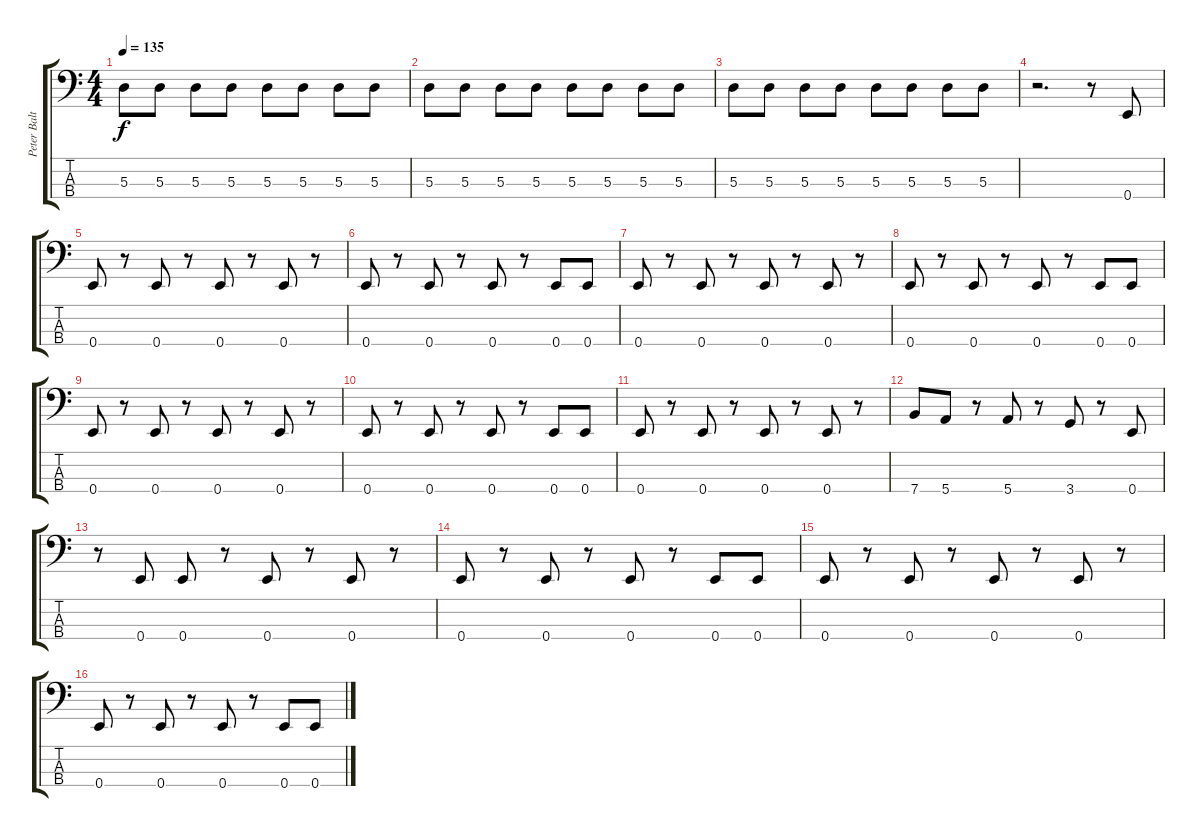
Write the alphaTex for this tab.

\track ("Peter Baltes" "Peter Balt") {instrument electricbasspick}
\staff {score tabs}
\tuning (G2 D2 A1 E1) {hide}
\ts (4 4)
\tempo 135
\clef f4
\ks c
5.3.8{dy f} 5.3.8 5.3.8 5.3.8 5.3.8 5.3.8 5.3.8 5.3.8 |
5.3.8 5.3.8 5.3.8 5.3.8 5.3.8 5.3.8 5.3.8 5.3.8 |
5.3.8 5.3.8 5.3.8 5.3.8 5.3.8 5.3.8 5.3.8 5.3.8 |
r.2{d} r.8 0.4.8 |
0.4.8 r.8 0.4.8 r.8 0.4.8 r.8 0.4.8 r.8 |
0.4.8 r.8 0.4.8 r.8 0.4.8 r.8 0.4.8 0.4.8 |
0.4.8 r.8 0.4.8 r.8 0.4.8 r.8 0.4.8 r.8 |
0.4.8 r.8 0.4.8 r.8 0.4.8 r.8 0.4.8 0.4.8 |
0.4.8 r.8 0.4.8 r.8 0.4.8 r.8 0.4.8 r.8 |
0.4.8 r.8 0.4.8 r.8 0.4.8 r.8 0.4.8 0.4.8 |
0.4.8 r.8 0.4.8 r.8 0.4.8 r.8 0.4.8 r.8 |
7.4.8 5.4.8 r.8 5.4.8 r.8 3.4.8 r.8 0.4.8 |
r.8 0.4.8 0.4.8 r.8 0.4.8 r.8 0.4.8 r.8 |
0.4.8 r.8 0.4.8 r.8 0.4.8 r.8 0.4.8 0.4.8 |
0.4.8 r.8 0.4.8 r.8 0.4.8 r.8 0.4.8 r.8 |
0.4.8 r.8 0.4.8 r.8 0.4.8 r.8 0.4.8 0.4.8
